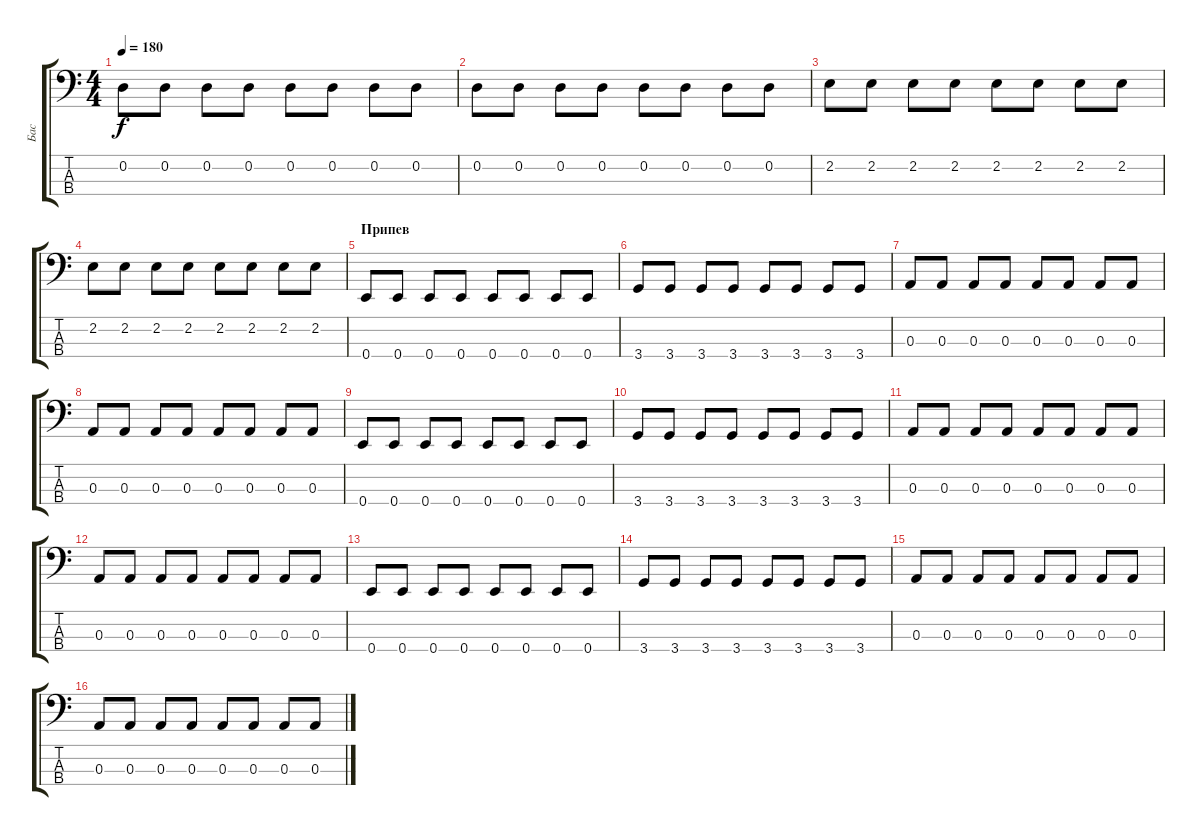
\track ("Бас" "Бас") {instrument electricbassfinger}
\staff {score tabs}
\tuning (G2 D2 A1 E1) {hide}
\ts (4 4)
\tempo 180
\clef f4
\ks c
0.2.8{dy f} 0.2.8 0.2.8 0.2.8 0.2.8 0.2.8 0.2.8 0.2.8 |
0.2.8 0.2.8 0.2.8 0.2.8 0.2.8 0.2.8 0.2.8 0.2.8 |
2.2.8 2.2.8 2.2.8 2.2.8 2.2.8 2.2.8 2.2.8 2.2.8 |
2.2.8 2.2.8 2.2.8 2.2.8 2.2.8 2.2.8 2.2.8 2.2.8 |
\section ("" "Припев")
0.4.8 0.4.8 0.4.8 0.4.8 0.4.8 0.4.8 0.4.8 0.4.8 |
3.4.8 3.4.8 3.4.8 3.4.8 3.4.8 3.4.8 3.4.8 3.4.8 |
0.3.8 0.3.8 0.3.8 0.3.8 0.3.8 0.3.8 0.3.8 0.3.8 |
0.3.8 0.3.8 0.3.8 0.3.8 0.3.8 0.3.8 0.3.8 0.3.8 |
0.4.8 0.4.8 0.4.8 0.4.8 0.4.8 0.4.8 0.4.8 0.4.8 |
3.4.8 3.4.8 3.4.8 3.4.8 3.4.8 3.4.8 3.4.8 3.4.8 |
0.3.8 0.3.8 0.3.8 0.3.8 0.3.8 0.3.8 0.3.8 0.3.8 |
0.3.8 0.3.8 0.3.8 0.3.8 0.3.8 0.3.8 0.3.8 0.3.8 |
0.4.8 0.4.8 0.4.8 0.4.8 0.4.8 0.4.8 0.4.8 0.4.8 |
3.4.8 3.4.8 3.4.8 3.4.8 3.4.8 3.4.8 3.4.8 3.4.8 |
0.3.8 0.3.8 0.3.8 0.3.8 0.3.8 0.3.8 0.3.8 0.3.8 |
0.3.8 0.3.8 0.3.8 0.3.8 0.3.8 0.3.8 0.3.8 0.3.8
